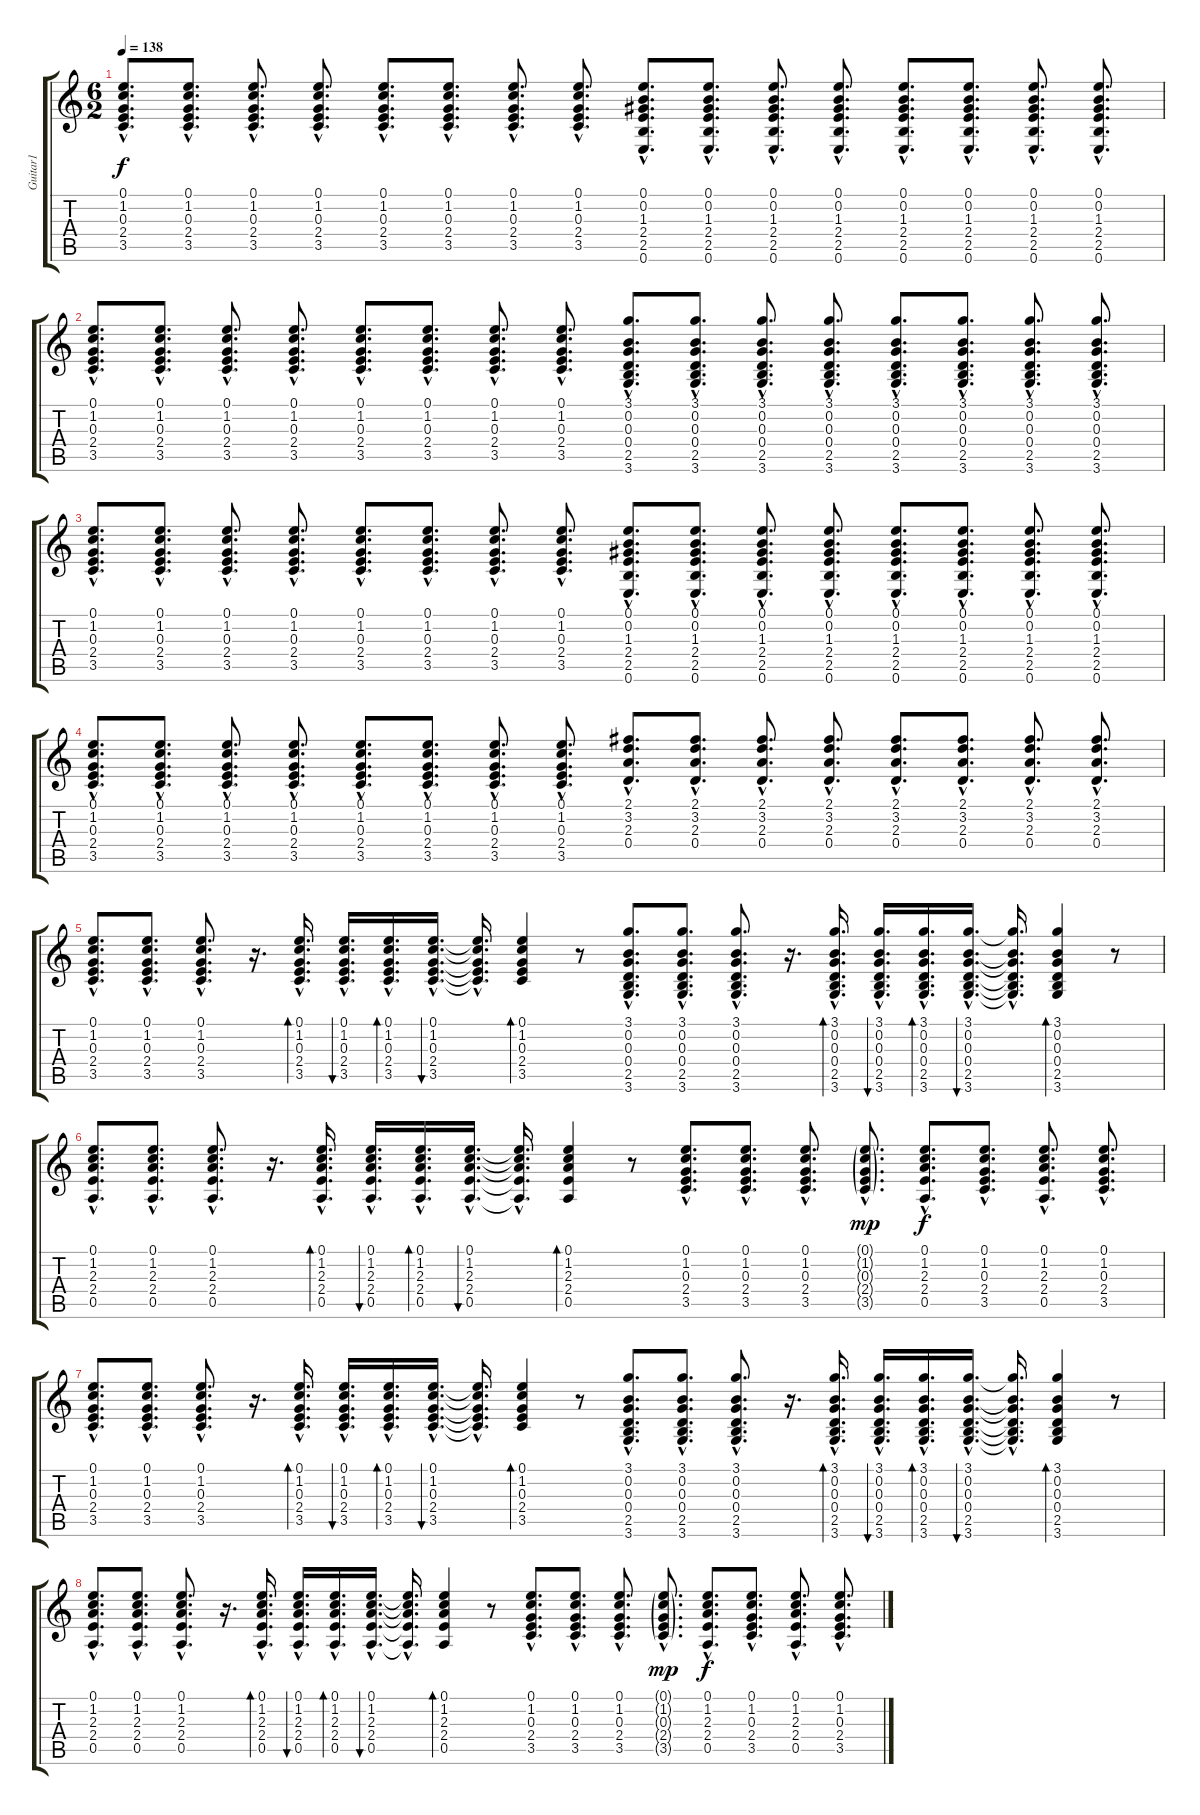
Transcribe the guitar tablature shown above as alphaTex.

\track ("Guitar1" "Guitar1") {instrument distortionguitar}
\staff {score tabs}
\tuning (E4 B3 G3 D3 A2 E2) {hide}
\ts (6 2)
\tempo 138
\clef g2
\ks c
(0.1{hac} 1.2{hac} 0.3{hac} 2.4{hac} 3.5{hac}).8{d dy f} (0.1{hac} 1.2{hac} 0.3{hac} 2.4{hac} 3.5{hac}).8{d} (0.1{hac} 1.2{hac} 0.3{hac} 2.4{hac} 3.5{hac}).8{d} (0.1{hac} 1.2{hac} 0.3{hac} 2.4{hac} 3.5{hac}).8{d} (0.1{hac} 1.2{hac} 0.3{hac} 2.4{hac} 3.5{hac}).8{d} (0.1{hac} 1.2{hac} 0.3{hac} 2.4{hac} 3.5{hac}).8{d} (0.1{hac} 1.2{hac} 0.3{hac} 2.4{hac} 3.5{hac}).8{d} (0.1{hac} 1.2{hac} 0.3{hac} 2.4{hac} 3.5{hac}).8{d} (0.1{hac} 0.2{hac} 1.3{hac} 2.4{hac} 2.5{hac} 0.6{hac}).8{d} (0.1{hac} 0.2{hac} 1.3{hac} 2.4{hac} 2.5{hac} 0.6{hac}).8{d} (0.1{hac} 0.2{hac} 1.3{hac} 2.4{hac} 2.5{hac} 0.6{hac}).8{d} (0.1{hac} 0.2{hac} 1.3{hac} 2.4{hac} 2.5{hac} 0.6{hac}).8{d} (0.1{hac} 0.2{hac} 1.3{hac} 2.4{hac} 2.5{hac} 0.6{hac}).8{d} (0.1{hac} 0.2{hac} 1.3{hac} 2.4{hac} 2.5{hac} 0.6{hac}).8{d} (0.1{hac} 0.2{hac} 1.3{hac} 2.4{hac} 2.5{hac} 0.6{hac}).8{d} (0.1{hac} 0.2{hac} 1.3{hac} 2.4{hac} 2.5{hac} 0.6{hac}).8{d} |
(0.1{hac} 1.2{hac} 0.3{hac} 2.4{hac} 3.5{hac}).8{d} (0.1{hac} 1.2{hac} 0.3{hac} 2.4{hac} 3.5{hac}).8{d} (0.1{hac} 1.2{hac} 0.3{hac} 2.4{hac} 3.5{hac}).8{d} (0.1{hac} 1.2{hac} 0.3{hac} 2.4{hac} 3.5{hac}).8{d} (0.1{hac} 1.2{hac} 0.3{hac} 2.4{hac} 3.5{hac}).8{d} (0.1{hac} 1.2{hac} 0.3{hac} 2.4{hac} 3.5{hac}).8{d} (0.1{hac} 1.2{hac} 0.3{hac} 2.4{hac} 3.5{hac}).8{d} (0.1{hac} 1.2{hac} 0.3{hac} 2.4{hac} 3.5{hac}).8{d} (3.1{hac} 0.2{hac} 0.3{hac} 0.4{hac} 2.5{hac} 3.6{hac}).8{d} (3.1{hac} 0.2{hac} 0.3{hac} 0.4{hac} 2.5{hac} 3.6{hac}).8{d} (3.1{hac} 0.2{hac} 0.3{hac} 0.4{hac} 2.5{hac} 3.6{hac}).8{d} (3.1{hac} 0.2{hac} 0.3{hac} 0.4{hac} 2.5{hac} 3.6{hac}).8{d} (3.1{hac} 0.2{hac} 0.3{hac} 0.4{hac} 2.5{hac} 3.6{hac}).8{d} (3.1{hac} 0.2{hac} 0.3{hac} 0.4{hac} 2.5{hac} 3.6{hac}).8{d} (3.1{hac} 0.2{hac} 0.3{hac} 0.4{hac} 2.5{hac} 3.6{hac}).8{d} (3.1{hac} 0.2{hac} 0.3{hac} 0.4{hac} 2.5{hac} 3.6{hac}).8{d} |
(0.1{hac} 1.2{hac} 0.3{hac} 2.4{hac} 3.5{hac}).8{d} (0.1{hac} 1.2{hac} 0.3{hac} 2.4{hac} 3.5{hac}).8{d} (0.1{hac} 1.2{hac} 0.3{hac} 2.4{hac} 3.5{hac}).8{d} (0.1{hac} 1.2{hac} 0.3{hac} 2.4{hac} 3.5{hac}).8{d} (0.1{hac} 1.2{hac} 0.3{hac} 2.4{hac} 3.5{hac}).8{d} (0.1{hac} 1.2{hac} 0.3{hac} 2.4{hac} 3.5{hac}).8{d} (0.1{hac} 1.2{hac} 0.3{hac} 2.4{hac} 3.5{hac}).8{d} (0.1{hac} 1.2{hac} 0.3{hac} 2.4{hac} 3.5{hac}).8{d} (0.1{hac} 0.2{hac} 1.3{hac} 2.4{hac} 2.5{hac} 0.6{hac}).8{d} (0.1{hac} 0.2{hac} 1.3{hac} 2.4{hac} 2.5{hac} 0.6{hac}).8{d} (0.1{hac} 0.2{hac} 1.3{hac} 2.4{hac} 2.5{hac} 0.6{hac}).8{d} (0.1{hac} 0.2{hac} 1.3{hac} 2.4{hac} 2.5{hac} 0.6{hac}).8{d} (0.1{hac} 0.2{hac} 1.3{hac} 2.4{hac} 2.5{hac} 0.6{hac}).8{d} (0.1{hac} 0.2{hac} 1.3{hac} 2.4{hac} 2.5{hac} 0.6{hac}).8{d} (0.1{hac} 0.2{hac} 1.3{hac} 2.4{hac} 2.5{hac} 0.6{hac}).8{d} (0.1{hac} 0.2{hac} 1.3{hac} 2.4{hac} 2.5{hac} 0.6{hac}).8{d} |
(0.1{hac} 1.2{hac} 0.3{hac} 2.4{hac} 3.5{hac}).8{d} (0.1{hac} 1.2{hac} 0.3{hac} 2.4{hac} 3.5{hac}).8{d} (0.1{hac} 1.2{hac} 0.3{hac} 2.4{hac} 3.5{hac}).8{d} (0.1{hac} 1.2{hac} 0.3{hac} 2.4{hac} 3.5{hac}).8{d} (0.1{hac} 1.2{hac} 0.3{hac} 2.4{hac} 3.5{hac}).8{d} (0.1{hac} 1.2{hac} 0.3{hac} 2.4{hac} 3.5{hac}).8{d} (0.1{hac} 1.2{hac} 0.3{hac} 2.4{hac} 3.5{hac}).8{d} (0.1{hac} 1.2{hac} 0.3{hac} 2.4{hac} 3.5{hac}).8{d} (2.1{hac} 3.2{hac} 2.3{hac} 0.4{hac}).8{d} (2.1{hac} 3.2{hac} 2.3{hac} 0.4{hac}).8{d} (2.1{hac} 3.2{hac} 2.3{hac} 0.4{hac}).8{d} (2.1{hac} 3.2{hac} 2.3{hac} 0.4{hac}).8{d} (2.1{hac} 3.2{hac} 2.3{hac} 0.4{hac}).8{d} (2.1{hac} 3.2{hac} 2.3{hac} 0.4{hac}).8{d} (2.1{hac} 3.2{hac} 2.3{hac} 0.4{hac}).8{d} (2.1{hac} 3.2{hac} 2.3{hac} 0.4{hac}).8{d} |
(0.1{hac} 1.2{hac} 0.3{hac} 2.4{hac} 3.5{hac}).8{d} (0.1{hac} 1.2{hac} 0.3{hac} 2.4{hac} 3.5{hac}).8{d} (0.1{hac} 1.2{hac} 0.3{hac} 2.4{hac} 3.5{hac}).8{d} r.16{d} (0.1{hac} 1.2{hac} 0.3{hac} 2.4{hac} 3.5{hac}).16{d bd 60} (0.1{hac} 1.2{hac} 0.3{hac} 2.4{hac} 3.5{hac}).16{d bu 60} (0.1{hac} 1.2{hac} 0.3{hac} 2.4{hac} 3.5{hac}).16{d bd 60} (0.1{hac} 1.2{hac} 0.3{hac} 2.4{hac} 3.5{hac}).16{d bu 60} (0.1{hac t} 1.2{hac t} 0.3{hac t} 2.4{hac t} 3.5{hac t}).16{d} (0.1 1.2 0.3 2.4 3.5).4{bd 60} r.8 (3.1{hac} 0.2{hac} 0.3{hac} 0.4{hac} 2.5{hac} 3.6{hac}).8{d} (3.1{hac} 0.2{hac} 0.3{hac} 0.4{hac} 2.5{hac} 3.6{hac}).8{d} (3.1{hac} 0.2{hac} 0.3{hac} 0.4{hac} 2.5{hac} 3.6{hac}).8{d} r.16{d} (3.1{hac} 0.2{hac} 0.3{hac} 0.4{hac} 2.5{hac} 3.6{hac}).16{d bd 60} (3.1{hac} 0.2{hac} 0.3{hac} 0.4{hac} 2.5{hac} 3.6{hac}).16{d bu 60} (3.1{hac} 0.2{hac} 0.3{hac} 0.4{hac} 2.5{hac} 3.6{hac}).16{d bd 60} (3.1{hac} 0.2{hac} 0.3{hac} 0.4{hac} 2.5{hac} 3.6{hac}).16{d bu 60} (3.1{hac t} 0.2{hac t} 0.3{hac t} 0.4{hac t} 2.5{hac t} 3.6{hac t}).16{d} (3.1 0.2 0.3 0.4 2.5 3.6).4{bd 60} r.8 |
(0.1{hac} 1.2{hac} 2.3{hac} 2.4{hac} 0.5{hac}).8{d} (0.1{hac} 1.2{hac} 2.3{hac} 2.4{hac} 0.5{hac}).8{d} (0.1{hac} 1.2{hac} 2.3{hac} 2.4{hac} 0.5{hac}).8{d} r.16{d} (0.1{hac} 1.2{hac} 2.3{hac} 2.4{hac} 0.5{hac}).16{d bd 60} (0.1{hac} 1.2{hac} 2.3{hac} 2.4{hac} 0.5{hac}).16{d bu 60} (0.1{hac} 1.2{hac} 2.3{hac} 2.4{hac} 0.5{hac}).16{d bd 60} (0.1{hac} 1.2{hac} 2.3{hac} 2.4{hac} 0.5{hac}).16{d bu 60} (0.1{hac t} 1.2{hac t} 2.3{hac t} 2.4{hac t} 0.5{hac t}).16{d} (0.1 1.2 2.3 2.4 0.5).4{bd 60} r.8 (0.1{hac} 1.2{hac} 0.3{hac} 2.4{hac} 3.5{hac}).8{d} (0.1{hac} 1.2{hac} 0.3{hac} 2.4{hac} 3.5{hac}).8{d} (0.1{hac} 1.2{hac} 0.3{hac} 2.4{hac} 3.5{hac}).8{d} (0.1{g hac} 1.2{g hac} 0.3{g hac} 2.4{g hac} 3.5{g hac}).8{d dy mp} (0.1{hac} 1.2{hac} 2.3{hac} 2.4{hac} 0.5{hac}).8{d dy f} (0.1{hac} 1.2{hac} 0.3{hac} 2.4{hac} 3.5{hac}).8{d} (0.1{hac} 1.2{hac} 2.3{hac} 2.4{hac} 0.5{hac}).8{d} (0.1{hac} 1.2{hac} 0.3{hac} 2.4{hac} 3.5{hac}).8{d} |
(0.1{hac} 1.2{hac} 0.3{hac} 2.4{hac} 3.5{hac}).8{d} (0.1{hac} 1.2{hac} 0.3{hac} 2.4{hac} 3.5{hac}).8{d} (0.1{hac} 1.2{hac} 0.3{hac} 2.4{hac} 3.5{hac}).8{d} r.16{d} (0.1{hac} 1.2{hac} 0.3{hac} 2.4{hac} 3.5{hac}).16{d bd 60} (0.1{hac} 1.2{hac} 0.3{hac} 2.4{hac} 3.5{hac}).16{d bu 60} (0.1{hac} 1.2{hac} 0.3{hac} 2.4{hac} 3.5{hac}).16{d bd 60} (0.1{hac} 1.2{hac} 0.3{hac} 2.4{hac} 3.5{hac}).16{d bu 60} (0.1{hac t} 1.2{hac t} 0.3{hac t} 2.4{hac t} 3.5{hac t}).16{d} (0.1 1.2 0.3 2.4 3.5).4{bd 60} r.8 (3.1{hac} 0.2{hac} 0.3{hac} 0.4{hac} 2.5{hac} 3.6{hac}).8{d} (3.1{hac} 0.2{hac} 0.3{hac} 0.4{hac} 2.5{hac} 3.6{hac}).8{d} (3.1{hac} 0.2{hac} 0.3{hac} 0.4{hac} 2.5{hac} 3.6{hac}).8{d} r.16{d} (3.1{hac} 0.2{hac} 0.3{hac} 0.4{hac} 2.5{hac} 3.6{hac}).16{d bd 60} (3.1{hac} 0.2{hac} 0.3{hac} 0.4{hac} 2.5{hac} 3.6{hac}).16{d bu 60} (3.1{hac} 0.2{hac} 0.3{hac} 0.4{hac} 2.5{hac} 3.6{hac}).16{d bd 60} (3.1{hac} 0.2{hac} 0.3{hac} 0.4{hac} 2.5{hac} 3.6{hac}).16{d bu 60} (3.1{hac t} 0.2{hac t} 0.3{hac t} 0.4{hac t} 2.5{hac t} 3.6{hac t}).16{d} (3.1 0.2 0.3 0.4 2.5 3.6).4{bd 60} r.8 |
(0.1{hac} 1.2{hac} 2.3{hac} 2.4{hac} 0.5{hac}).8{d} (0.1{hac} 1.2{hac} 2.3{hac} 2.4{hac} 0.5{hac}).8{d} (0.1{hac} 1.2{hac} 2.3{hac} 2.4{hac} 0.5{hac}).8{d} r.16{d} (0.1{hac} 1.2{hac} 2.3{hac} 2.4{hac} 0.5{hac}).16{d bd 60} (0.1{hac} 1.2{hac} 2.3{hac} 2.4{hac} 0.5{hac}).16{d bu 60} (0.1{hac} 1.2{hac} 2.3{hac} 2.4{hac} 0.5{hac}).16{d bd 60} (0.1{hac} 1.2{hac} 2.3{hac} 2.4{hac} 0.5{hac}).16{d bu 60} (0.1{hac t} 1.2{hac t} 2.3{hac t} 2.4{hac t} 0.5{hac t}).16{d} (0.1 1.2 2.3 2.4 0.5).4{bd 60} r.8 (0.1{hac} 1.2{hac} 0.3{hac} 2.4{hac} 3.5{hac}).8{d} (0.1{hac} 1.2{hac} 0.3{hac} 2.4{hac} 3.5{hac}).8{d} (0.1{hac} 1.2{hac} 0.3{hac} 2.4{hac} 3.5{hac}).8{d} (0.1{g hac} 1.2{g hac} 0.3{g hac} 2.4{g hac} 3.5{g hac}).8{d dy mp} (0.1{hac} 1.2{hac} 2.3{hac} 2.4{hac} 0.5{hac}).8{d dy f} (0.1{hac} 1.2{hac} 0.3{hac} 2.4{hac} 3.5{hac}).8{d} (0.1{hac} 1.2{hac} 2.3{hac} 2.4{hac} 0.5{hac}).8{d} (0.1{hac} 1.2{hac} 0.3{hac} 2.4{hac} 3.5{hac}).8{d}
